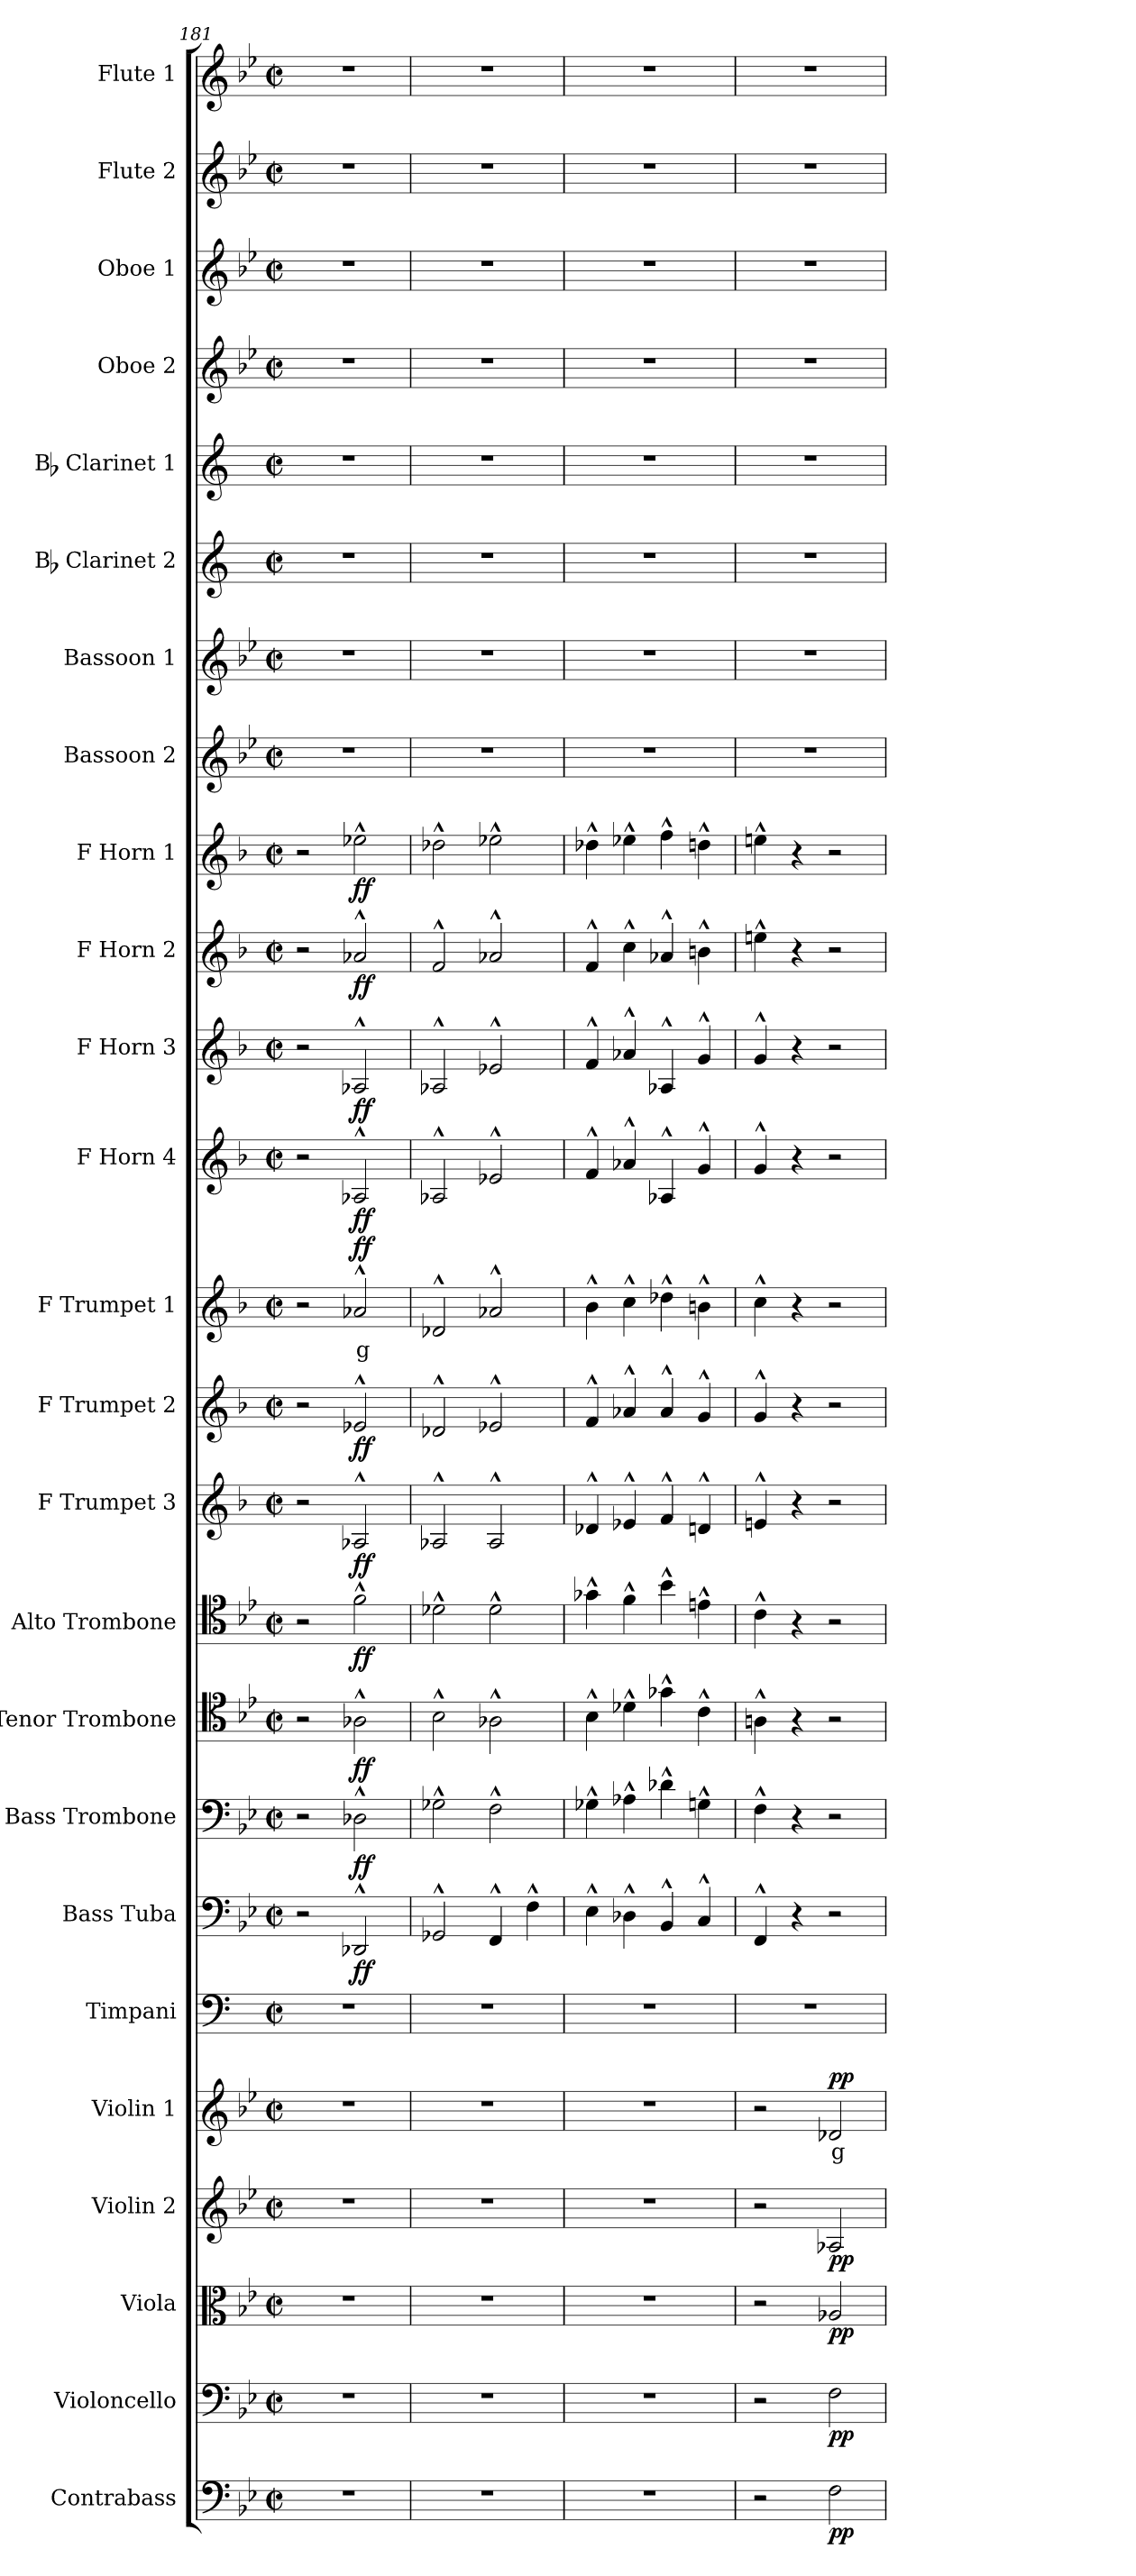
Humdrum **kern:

**kern	**dynam	**kern	**dynam	**kern	**dynam	**kern	**dynam	**kern	**text	**dynam	**kern	**kern	**dynam	**kern	**dynam	**kern	**dynam	**kern	**dynam	**kern	**dynam	**kern	**dynam	**kern	**text	**dynam	**kern	**dynam	**kern	**dynam	**kern	**dynam	**kern	**dynam	**kern	**kern	**kern	**kern	**kern	**kern	**kern	**kern
*part25	*part25	*part24	*part24	*part23	*part23	*part22	*part22	*part21	*part21	*part21	*part20	*part19	*part19	*part18	*part18	*part17	*part17	*part16	*part16	*part15	*part15	*part14	*part14	*part13	*part13	*part13	*part12	*part12	*part11	*part11	*part10	*part10	*part9	*part9	*part8	*part7	*part6	*part5	*part4	*part3	*part2	*part1
*staff25	*staff25	*staff24	*staff24	*staff23	*staff23	*staff22	*staff22	*staff21	*staff21	*staff21	*staff20	*staff19	*staff19	*staff18	*staff18	*staff17	*staff17	*staff16	*staff16	*staff15	*staff15	*staff14	*staff14	*staff13	*staff13	*staff13	*staff12	*staff12	*staff11	*staff11	*staff10	*staff10	*staff9	*staff9	*staff8	*staff7	*staff6	*staff5	*staff4	*staff3	*staff2	*staff1
*I"Contrabass	*	*I"Violoncello	*	*I"Viola	*	*I"Violin 2	*	*I"Violin 1	*	*	*I"Timpani	*I"Bass Tuba	*	*I"Bass Trombone	*	*I"Tenor Trombone	*	*I"Alto Trombone	*	*I"F Trumpet 3	*	*I"F Trumpet 2	*	*I"F Trumpet 1	*	*	*I"F Horn 4	*	*I"F Horn 3	*	*I"F Horn 2	*	*I"F Horn 1	*	*I"Bassoon 2	*I"Bassoon 1	*I"Bb Clarinet 2	*I"Bb Clarinet 1	*I"Oboe 2	*I"Oboe 1	*I"Flute 2	*I"Flute 1
*I'Cb	*	*I'Vc	*	*I'Vla	*	*I'Vln 2	*	*I'Vln 1	*	*	*I'Timp	*I'B Tba	*	*I'B Trb	*	*I'T Trb	*	*I'A Trb	*	*I'Tpt 3	*	*I'Tpt 2	*	*I'Tpt 1	*	*	*I'Hn 4	*	*I'Hn 3	*	*I'Hn 2	*	*I'Hn 1	*	*I'Bsn 2	*I'Bsn 1	*I'Cl 2	*I'Cl 1	*I'Ob 2	*I'Ob 1	*I'Fl 2	*I'Fl 1
*clefF4	*	*clefF4	*	*clefC3	*	*clefG2	*	*clefG2	*	*	*clefF4	*clefF4	*	*clefF4	*	*clefC4	*	*clefC4	*	*clefG2	*	*clefG2	*	*clefG2	*	*	*clefG2	*	*clefG2	*	*clefG2	*	*clefG2	*	*clefG2	*clefG2	*clefG2	*clefG2	*clefG2	*clefG2	*clefG2	*clefG2
*ITrd7c12	*	*	*	*	*	*	*	*	*	*	*	*	*	*	*	*	*	*	*	*ITrd-3c-5	*	*ITrd-3c-5	*	*ITrd-3c-5	*	*	*ITrd4c7	*	*ITrd4c7	*	*ITrd4c7	*	*ITrd4c7	*	*	*	*ITrd1c2	*ITrd1c2	*	*	*	*
*k[b-e-]	*	*k[b-e-]	*	*k[b-e-]	*	*k[b-e-]	*	*k[b-e-]	*	*	*k[]	*k[b-e-]	*	*k[b-e-]	*	*k[b-e-]	*	*k[b-e-]	*	*k[b-e-]	*	*k[b-e-]	*	*k[b-e-]	*	*	*k[b-e-]	*	*k[b-e-]	*	*k[b-e-]	*	*k[b-e-]	*	*k[b-e-]	*k[b-e-]	*k[b-e-]	*k[b-e-]	*k[b-e-]	*k[b-e-]	*k[b-e-]	*k[b-e-]
*M2/2	*	*M2/2	*	*M2/2	*	*M2/2	*	*M2/2	*	*	*M2/2	*M2/2	*	*M2/2	*	*M2/2	*	*M2/2	*	*M2/2	*	*M2/2	*	*M2/2	*	*	*M2/2	*	*M2/2	*	*M2/2	*	*M2/2	*	*M2/2	*M2/2	*M2/2	*M2/2	*M2/2	*M2/2	*M2/2	*M2/2
*met(c|)	*	*met(c|)	*	*met(c|)	*	*met(c|)	*	*met(c|)	*	*	*met(c|)	*met(c|)	*	*met(c|)	*	*met(c|)	*	*met(c|)	*	*met(c|)	*	*met(c|)	*	*met(c|)	*	*	*met(c|)	*	*met(c|)	*	*met(c|)	*	*met(c|)	*	*met(c|)	*met(c|)	*met(c|)	*met(c|)	*met(c|)	*met(c|)	*met(c|)	*met(c|)
=181	=181	=181	=181	=181	=181	=181	=181	=181	=181	=181	=181	=181	=181	=181	=181	=181	=181	=181	=181	=181	=181	=181	=181	=181	=181	=181	=181	=181	=181	=181	=181	=181	=181	=181	=181	=181	=181	=181	=181	=181	=181	=181
1r	.	1r	.	1r	.	1r	.	1r	.	.	1r	2r	.	2r	.	2r	.	2r	.	2r	.	2r	.	2r	.	.	2r	.	2r	.	2r	.	2r	.	1r	1r	1r	1r	1r	1r	1r	1r
!	!	!	!	!	!	!	!	!	!	!	!	!	!LO:DY:b	!	!LO:DY:b	!	!LO:DY:b	!	!LO:DY:b	!	!LO:DY:b	!	!LO:DY:b	!	!LO:LY:b:color=#FF0000	!LO:DY:b	!	!LO:DY:b	!	!LO:DY:b	!	!LO:DY:b	!	!LO:DY:b	!	!	!	!	!	!	!	!
.	.	.	.	.	.	.	.	.	.	.	.	2DD-X^^/	ff	2D-X^^\	ff	2A-X^^\	ff	2f^^\	ff	2d-X^^/	ff	2a-X^^/	ff	2dd-X^^/	g	ff	2D-X^^/	ff	2D-X^^/	ff	2d-X^^/	ff	2a-X^^\	ff	.	.	.	.	.	.	.	.
=182	=182	=182	=182	=182	=182	=182	=182	=182	=182	=182	=182	=182	=182	=182	=182	=182	=182	=182	=182	=182	=182	=182	=182	=182	=182	=182	=182	=182	=182	=182	=182	=182	=182	=182	=182	=182	=182	=182	=182	=182	=182	=182
1r	.	1r	.	1r	.	1r	.	1r	.	.	1r	2GG-X^^/	.	2G-X^^\	.	2B-^^\	.	2d-X^^\	.	2d-X^^/	.	2g-X^^/	.	2g-X^^/	.	.	2D-X^^/	.	2D-X^^/	.	2B-^^/	.	2g-X^^\	.	1r	1r	1r	1r	1r	1r	1r	1r
.	.	.	.	.	.	.	.	.	.	.	.	4FF^^/	.	2F^^\	.	2A-X^^\	.	2d-^^\	.	2d-^^/	.	2a-X^^/	.	2dd-X^^/	.	.	2A-X^^/	.	2A-X^^/	.	2d-X^^/	.	2a-X^^\	.	.	.	.	.	.	.	.	.
.	.	.	.	.	.	.	.	.	.	.	.	4F^^\	.	.	.	.	.	.	.	.	.	.	.	.	.	.	.	.	.	.	.	.	.	.	.	.	.	.	.	.	.	.
=183	=183	=183	=183	=183	=183	=183	=183	=183	=183	=183	=183	=183	=183	=183	=183	=183	=183	=183	=183	=183	=183	=183	=183	=183	=183	=183	=183	=183	=183	=183	=183	=183	=183	=183	=183	=183	=183	=183	=183	=183	=183	=183
1r	.	1r	.	1r	.	1r	.	1r	.	.	1r	4E-^^\	.	4G-X^^\	.	4B-^^\	.	4g-X^^\	.	4g-X^^/	.	4b-^^/	.	4ee-^^\	.	.	4B-^^/	.	4B-^^/	.	4B-^^/	.	4g-X^^\	.	1r	1r	1r	1r	1r	1r	1r	1r
.	.	.	.	.	.	.	.	.	.	.	.	4D-X^^\	.	4A-X^^\	.	4d-X^^\	.	4f^^\	.	4a-X^^/	.	4dd-X^^/	.	4ff^^\	.	.	4d-X^^/	.	4d-X^^/	.	4f^^\	.	4a-X^^\	.	.	.	.	.	.	.	.	.
.	.	.	.	.	.	.	.	.	.	.	.	4BB-^^/	.	4d-X^^\	.	4g-X^^\	.	4b-^^\	.	4b-^^/	.	4dd-^^/	.	4gg-X^^\	.	.	4D-X^^/	.	4D-X^^/	.	4d-X^^/	.	4b-^^\	.	.	.	.	.	.	.	.	.
.	.	.	.	.	.	.	.	.	.	.	.	4C^^/	.	4Gn^^\	.	4c^^\	.	4en^^\	.	4gn^^/	.	4cc^^/	.	4een^^\	.	.	4c^^/	.	4c^^/	.	4en^^\	.	4gn^^\	.	.	.	.	.	.	.	.	.
=184	=184	=184	=184	=184	=184	=184	=184	=184	=184	=184	=184	=184	=184	=184	=184	=184	=184	=184	=184	=184	=184	=184	=184	=184	=184	=184	=184	=184	=184	=184	=184	=184	=184	=184	=184	=184	=184	=184	=184	=184	=184	=184
2r	.	2r	.	2r	.	2r	.	2r	.	.	1r	4FF^^/	.	4F^^\	.	4An^^\	.	4c^^\	.	4an^^/	.	4cc^^/	.	4ff^^\	.	.	4c^^/	.	4c^^/	.	4an^^\	.	4an^^\	.	1r	1r	1r	1r	1r	1r	1r	1r
.	.	.	.	.	.	.	.	.	.	.	.	4r	.	4r	.	4r	.	4r	.	4r	.	4r	.	4r	.	.	4r	.	4r	.	4r	.	4r	.	.	.	.	.	.	.	.	.
!	!LO:DY:b	!	!LO:DY:b	!	!LO:DY:b	!	!LO:DY:b	!	!LO:LY:b:color=#FF0000	!LO:DY:b	!	!	!	!	!	!	!	!	!	!	!	!	!	!	!	!	!	!	!	!	!	!	!	!	!	!	!	!	!	!	!	!
2FF\	pp	2F\	pp	2A-X/	pp	2A-X/	pp	2d-X/	g	pp	.	2r	.	2r	.	2r	.	2r	.	2r	.	2r	.	2r	.	.	2r	.	2r	.	2r	.	2r	.	.	.	.	.	.	.	.	.
=	=	=	=	=	=	=	=	=	=	=	=	=	=	=	=	=	=	=	=	=	=	=	=	=	=	=	=	=	=	=	=	=	=	=	=	=	=	=	=	=	=	=
*-	*-	*-	*-	*-	*-	*-	*-	*-	*-	*-	*-	*-	*-	*-	*-	*-	*-	*-	*-	*-	*-	*-	*-	*-	*-	*-	*-	*-	*-	*-	*-	*-	*-	*-	*-	*-	*-	*-	*-	*-	*-	*-
